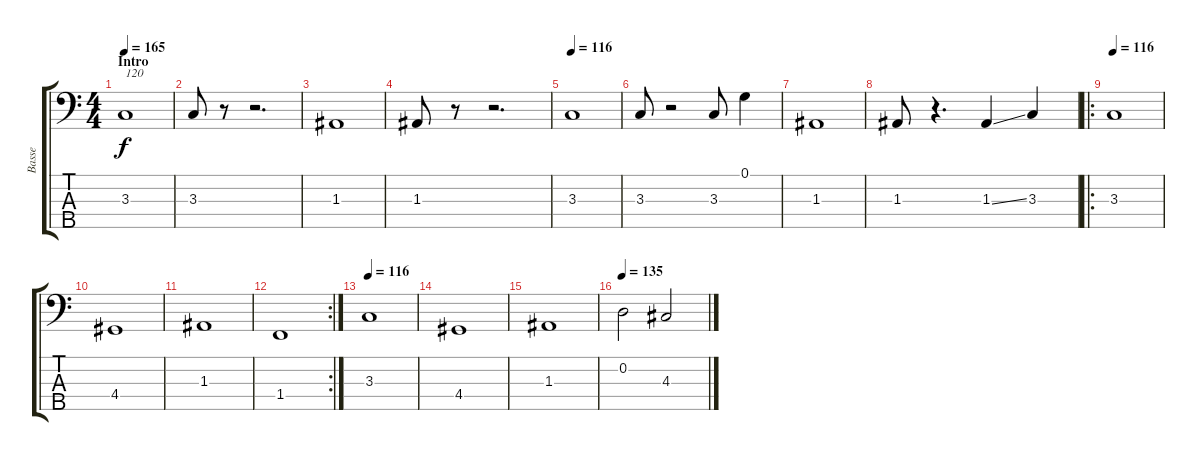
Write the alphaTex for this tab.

\track ("Basse" "Basse") {instrument electricbasspick}
\staff {score tabs}
\tuning (G2 D2 A1 E1 B0) {hide}
\ts (4 4)
\section ("" "Intro")
\tempo 165
\tempo 116
\tempo 165
\clef f4
\ks c
3.3.1{txt "120" dy f instrument electricbasspick} |
3.3.8 r.8 r.2{d} |
1.3.1 |
1.3.8 r.8 r.2{d} |
\tempo 116
3.3.1 |
3.3.8 r.2 3.3.8 0.1.4 |
1.3.1 |
1.3.8 r.4{d} 1.3{ss}.4 3.3.4 |
\ro
\tempo 116
3.3.1 |
4.4.1 |
1.3.1 |
\rc 2
1.4.1 |
\tempo 116
3.3.1 |
4.4.1 |
1.3.1 |
\tempo 135
0.2.2 4.3.2
